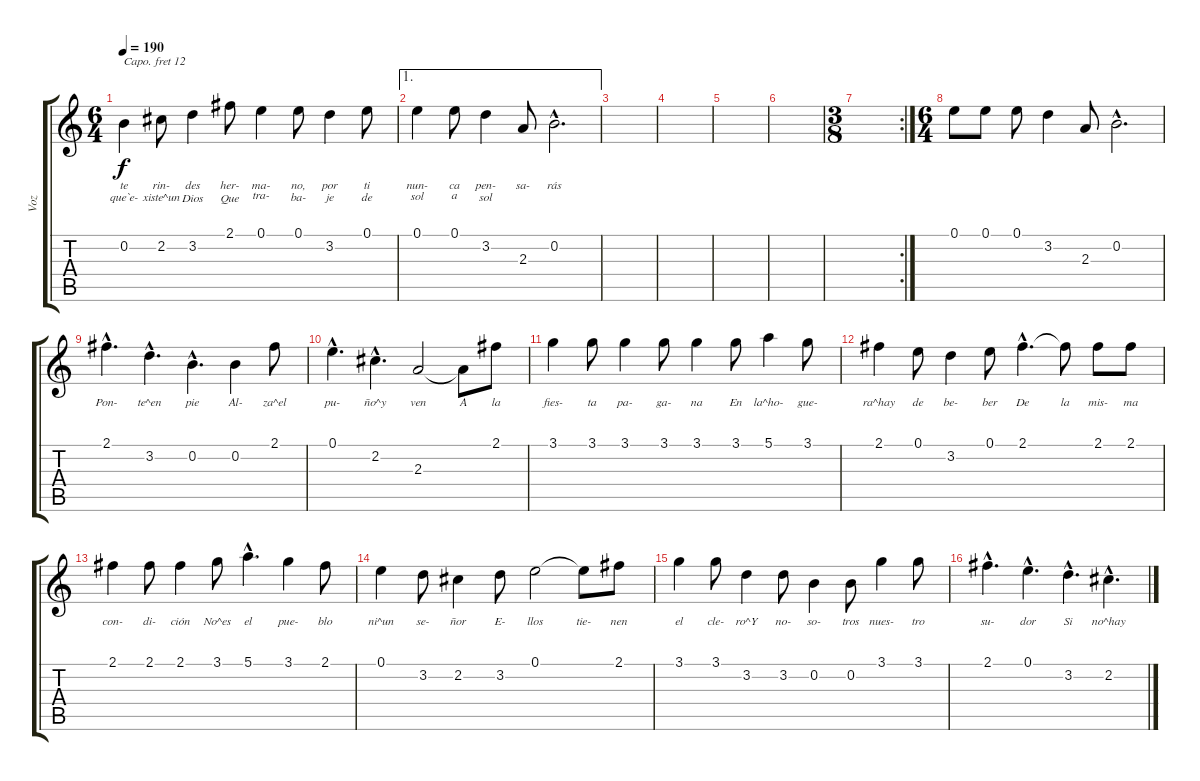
\track ("Voz" "Voz") {instrument harmonica}
\staff {score tabs}
\capo 12
\tuning (E4 B3 G3 D3 A2 E2) {hide}
\ts (6 4)
\tempo 190
\clef g2
\ks c
0.2.4{lyrics (0 "te") lyrics (1 "que`e-") lyrics (2 "") lyrics (3 "") lyrics (4 "") dy f} 2.2.8{lyrics (0 "rin-") lyrics (1 "xiste^un") lyrics (2 "") lyrics (3 "") lyrics (4 "")} 3.2.4{lyrics (0 "des") lyrics (1 "Dios") lyrics (2 "") lyrics (3 "") lyrics (4 "")} 2.1.8{lyrics (0 "her-") lyrics (1 "Que") lyrics (2 "") lyrics (3 "") lyrics (4 "")} 0.1.4{lyrics (0 "ma-") lyrics (1 "tra-") lyrics (2 "") lyrics (3 "") lyrics (4 "")} 0.1.8{lyrics (0 "no,") lyrics (1 "ba-") lyrics (2 "") lyrics (3 "") lyrics (4 "")} 3.2.4{lyrics (0 "por") lyrics (1 "je") lyrics (2 "") lyrics (3 "") lyrics (4 "")} 0.1.8{lyrics (0 "ti") lyrics (1 "de") lyrics (2 "") lyrics (3 "") lyrics (4 "")} |
\ae 1
0.1.4{lyrics (0 "nun-") lyrics (1 "sol") lyrics (2 "") lyrics (3 "") lyrics (4 "")} 0.1.8{lyrics (0 "ca") lyrics (1 "a") lyrics (2 "") lyrics (3 "") lyrics (4 "")} 3.2.4{lyrics (0 "pen-") lyrics (1 "sol") lyrics (2 "") lyrics (3 "") lyrics (4 "")} 2.3.8{lyrics (0 "sa-") lyrics (1 "") lyrics (2 "") lyrics (3 "") lyrics (4 "")} 0.2{hac}.2{d lyrics (0 "rás") lyrics (1 "") lyrics (2 "") lyrics (3 "") lyrics (4 "")} |
|
|
|
|
\rc 2
\ts (3 8)
|
\ts (6 4)
0.1.8{lyrics (0 "") lyrics (1 "") lyrics (2 "") lyrics (3 "") lyrics (4 "")} 0.1.8{lyrics (0 "") lyrics (1 "") lyrics (2 "") lyrics (3 "") lyrics (4 "")} 0.1.8{lyrics (0 "") lyrics (1 "") lyrics (2 "") lyrics (3 "") lyrics (4 "")} 3.2.4{lyrics (0 "") lyrics (1 "") lyrics (2 "") lyrics (3 "") lyrics (4 "")} 2.3.8{lyrics (0 "") lyrics (1 "") lyrics (2 "") lyrics (3 "") lyrics (4 "")} 0.2{hac}.2{d lyrics (0 "") lyrics (1 "") lyrics (2 "") lyrics (3 "") lyrics (4 "")} |
2.1{hac}.4{d lyrics (0 "Pon-") lyrics (1 "") lyrics (2 "") lyrics (3 "") lyrics (4 "")} 3.2{hac}.4{d lyrics (0 "te^en") lyrics (1 "") lyrics (2 "") lyrics (3 "") lyrics (4 "")} 0.2{hac}.4{d lyrics (0 "pie") lyrics (1 "") lyrics (2 "") lyrics (3 "") lyrics (4 "")} 0.2.4{lyrics (0 "Al-") lyrics (1 "") lyrics (2 "") lyrics (3 "") lyrics (4 "")} 2.1.8{lyrics (0 "za^el") lyrics (1 "") lyrics (2 "") lyrics (3 "") lyrics (4 "")} |
0.1{hac}.4{d lyrics (0 "pu-") lyrics (1 "") lyrics (2 "") lyrics (3 "") lyrics (4 "")} 2.2{hac}.4{d lyrics (0 "ño^y") lyrics (1 "") lyrics (2 "") lyrics (3 "") lyrics (4 "")} 2.3.2{lyrics (0 "ven") lyrics (1 "") lyrics (2 "") lyrics (3 "") lyrics (4 "")} 2.3{t}.8{lyrics (0 "A") lyrics (1 "") lyrics (2 "") lyrics (3 "") lyrics (4 "")} 2.1.8{lyrics (0 "la") lyrics (1 "") lyrics (2 "") lyrics (3 "") lyrics (4 "")} |
3.1.4{lyrics (0 "fies-") lyrics (1 "") lyrics (2 "") lyrics (3 "") lyrics (4 "")} 3.1.8{lyrics (0 "ta") lyrics (1 "") lyrics (2 "") lyrics (3 "") lyrics (4 "")} 3.1.4{lyrics (0 "pa-") lyrics (1 "") lyrics (2 "") lyrics (3 "") lyrics (4 "")} 3.1.8{lyrics (0 "ga-") lyrics (1 "") lyrics (2 "") lyrics (3 "") lyrics (4 "")} 3.1.4{lyrics (0 "na") lyrics (1 "") lyrics (2 "") lyrics (3 "") lyrics (4 "")} 3.1.8{lyrics (0 "En") lyrics (1 "") lyrics (2 "") lyrics (3 "") lyrics (4 "")} 5.1.4{lyrics (0 "la^ho-") lyrics (1 "") lyrics (2 "") lyrics (3 "") lyrics (4 "")} 3.1.8{lyrics (0 "gue-") lyrics (1 "") lyrics (2 "") lyrics (3 "") lyrics (4 "")} |
2.1.4{lyrics (0 "ra^hay") lyrics (1 "") lyrics (2 "") lyrics (3 "") lyrics (4 "")} 0.1.8{lyrics (0 "de") lyrics (1 "") lyrics (2 "") lyrics (3 "") lyrics (4 "")} 3.2.4{lyrics (0 "be-") lyrics (1 "") lyrics (2 "") lyrics (3 "") lyrics (4 "")} 0.1.8{lyrics (0 "ber") lyrics (1 "") lyrics (2 "") lyrics (3 "") lyrics (4 "")} 2.1{hac}.4{d lyrics (0 "De") lyrics (1 "") lyrics (2 "") lyrics (3 "") lyrics (4 "")} 2.1{t}.8{lyrics (0 "la") lyrics (1 "") lyrics (2 "") lyrics (3 "") lyrics (4 "")} 2.1.8{lyrics (0 "mis-") lyrics (1 "") lyrics (2 "") lyrics (3 "") lyrics (4 "")} 2.1.8{lyrics (0 "ma") lyrics (1 "") lyrics (2 "") lyrics (3 "") lyrics (4 "")} |
2.1.4{lyrics (0 "con-") lyrics (1 "") lyrics (2 "") lyrics (3 "") lyrics (4 "")} 2.1.8{lyrics (0 "di-") lyrics (1 "") lyrics (2 "") lyrics (3 "") lyrics (4 "")} 2.1.4{lyrics (0 "ción") lyrics (1 "") lyrics (2 "") lyrics (3 "") lyrics (4 "")} 3.1.8{lyrics (0 "No^es") lyrics (1 "") lyrics (2 "") lyrics (3 "") lyrics (4 "")} 5.1{hac}.4{d lyrics (0 "el") lyrics (1 "") lyrics (2 "") lyrics (3 "") lyrics (4 "")} 3.1.4{lyrics (0 "pue-") lyrics (1 "") lyrics (2 "") lyrics (3 "") lyrics (4 "")} 2.1.8{lyrics (0 "blo") lyrics (1 "") lyrics (2 "") lyrics (3 "") lyrics (4 "")} |
0.1.4{lyrics (0 "ni^un") lyrics (1 "") lyrics (2 "") lyrics (3 "") lyrics (4 "")} 3.2.8{lyrics (0 "se-") lyrics (1 "") lyrics (2 "") lyrics (3 "") lyrics (4 "")} 2.2.4{lyrics (0 "ñor") lyrics (1 "") lyrics (2 "") lyrics (3 "") lyrics (4 "")} 3.2.8{lyrics (0 "E-") lyrics (1 "") lyrics (2 "") lyrics (3 "") lyrics (4 "")} 0.1.2{lyrics (0 "llos") lyrics (1 "") lyrics (2 "") lyrics (3 "") lyrics (4 "")} 0.1{t}.8{lyrics (0 "tie-") lyrics (1 "") lyrics (2 "") lyrics (3 "") lyrics (4 "")} 2.1.8{lyrics (0 "nen") lyrics (1 "") lyrics (2 "") lyrics (3 "") lyrics (4 "")} |
3.1.4{lyrics (0 "el") lyrics (1 "") lyrics (2 "") lyrics (3 "") lyrics (4 "")} 3.1.8{lyrics (0 "cle-") lyrics (1 "") lyrics (2 "") lyrics (3 "") lyrics (4 "")} 3.2.4{lyrics (0 "ro^Y") lyrics (1 "") lyrics (2 "") lyrics (3 "") lyrics (4 "")} 3.2.8{lyrics (0 "no-") lyrics (1 "") lyrics (2 "") lyrics (3 "") lyrics (4 "")} 0.2.4{lyrics (0 "so-") lyrics (1 "") lyrics (2 "") lyrics (3 "") lyrics (4 "")} 0.2.8{lyrics (0 "tros") lyrics (1 "") lyrics (2 "") lyrics (3 "") lyrics (4 "")} 3.1.4{lyrics (0 "nues-") lyrics (1 "") lyrics (2 "") lyrics (3 "") lyrics (4 "")} 3.1.8{lyrics (0 "tro") lyrics (1 "") lyrics (2 "") lyrics (3 "") lyrics (4 "")} |
2.1{hac}.4{d lyrics (0 "su-") lyrics (1 "") lyrics (2 "") lyrics (3 "") lyrics (4 "")} 0.1{hac}.4{d lyrics (0 "dor") lyrics (1 "") lyrics (2 "") lyrics (3 "") lyrics (4 "")} 3.2{hac}.4{d lyrics (0 "Si") lyrics (1 "") lyrics (2 "") lyrics (3 "") lyrics (4 "")} 2.2{hac}.4{d lyrics (0 "no^hay") lyrics (1 "") lyrics (2 "") lyrics (3 "") lyrics (4 "")}
